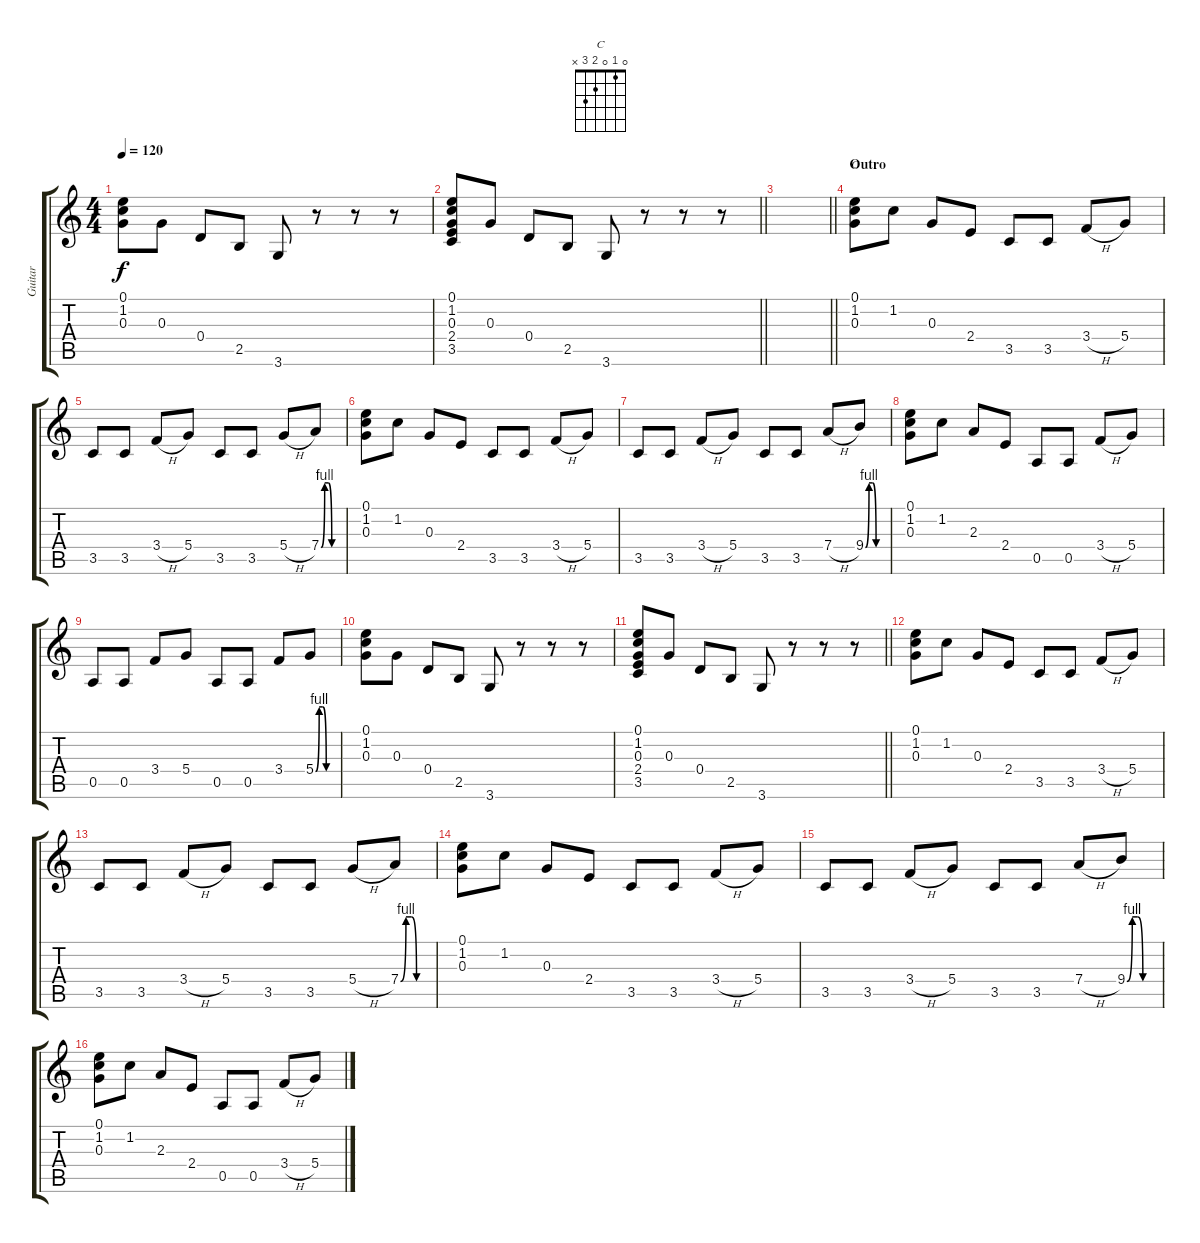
\track ("Guitar" "Guitar") {instrument electricguitarclean}
\staff {score tabs}
\tuning (E4 B3 G3 D3 A2 E2) {hide}
\chord ("C" 0 1 0 2 3 x)
\ts (4 4)
\tempo 120
\clef g2
\ks c
(0.1 1.2 0.3).8{dy f} 0.3.8 0.4.8 2.5.8 3.6.8 r.8 r.8 r.8 |
\barLineRight lightlight
(0.1 1.2 0.3 2.4 3.5).8 0.3.8 0.4.8 2.5.8 3.6.8 r.8 r.8 r.8 |
\barLineRight lightlight
|
\section ("" "Outro")
(0.1 1.2 0.3).8{ch "C"} 1.2.8 0.3.8 2.4.8 3.5.8 3.5.8 3.4{h}.8 5.4.8 |
3.5.8 3.5.8 3.4{h}.8 5.4.8 3.5.8 3.5.8 5.4{h}.8 7.4{be (custom 0 0 10 4 20 4 30 0 60 0)}.8 |
(0.1 1.2 0.3).8 1.2.8 0.3.8 2.4.8 3.5.8 3.5.8 3.4{h}.8 5.4.8 |
3.5.8 3.5.8 3.4{h}.8 5.4.8 3.5.8 3.5.8 7.4{h}.8 9.4{be (custom 0 0 10 4 20 4 30 0 60 0)}.8 |
(0.1 1.2 0.3).8 1.2.8 2.3.8 2.4.8 0.5.8 0.5.8 3.4{h}.8 5.4.8 |
0.5.8 0.5.8 3.4.8 5.4.8 0.5.8 0.5.8 3.4.8 5.4{be (custom 0 0 10 4 20 4 30 0 60 0)}.8 |
(0.1 1.2 0.3).8 0.3.8 0.4.8 2.5.8 3.6.8 r.8 r.8 r.8 |
\barLineRight lightlight
(0.1 1.2 0.3 2.4 3.5).8 0.3.8 0.4.8 2.5.8 3.6.8 r.8 r.8 r.8 |
(0.1 1.2 0.3).8 1.2.8 0.3.8 2.4.8 3.5.8 3.5.8 3.4{h}.8 5.4.8 |
3.5.8 3.5.8 3.4{h}.8 5.4.8 3.5.8 3.5.8 5.4{h}.8 7.4{be (custom 0 0 10 4 20 4 30 0 60 0)}.8 |
(0.1 1.2 0.3).8 1.2.8 0.3.8 2.4.8 3.5.8 3.5.8 3.4{h}.8 5.4.8 |
3.5.8 3.5.8 3.4{h}.8 5.4.8 3.5.8 3.5.8 7.4{h}.8 9.4{be (custom 0 0 10 4 20 4 30 0 60 0)}.8 |
(0.1 1.2 0.3).8 1.2.8 2.3.8 2.4.8 0.5.8 0.5.8 3.4{h}.8 5.4.8
